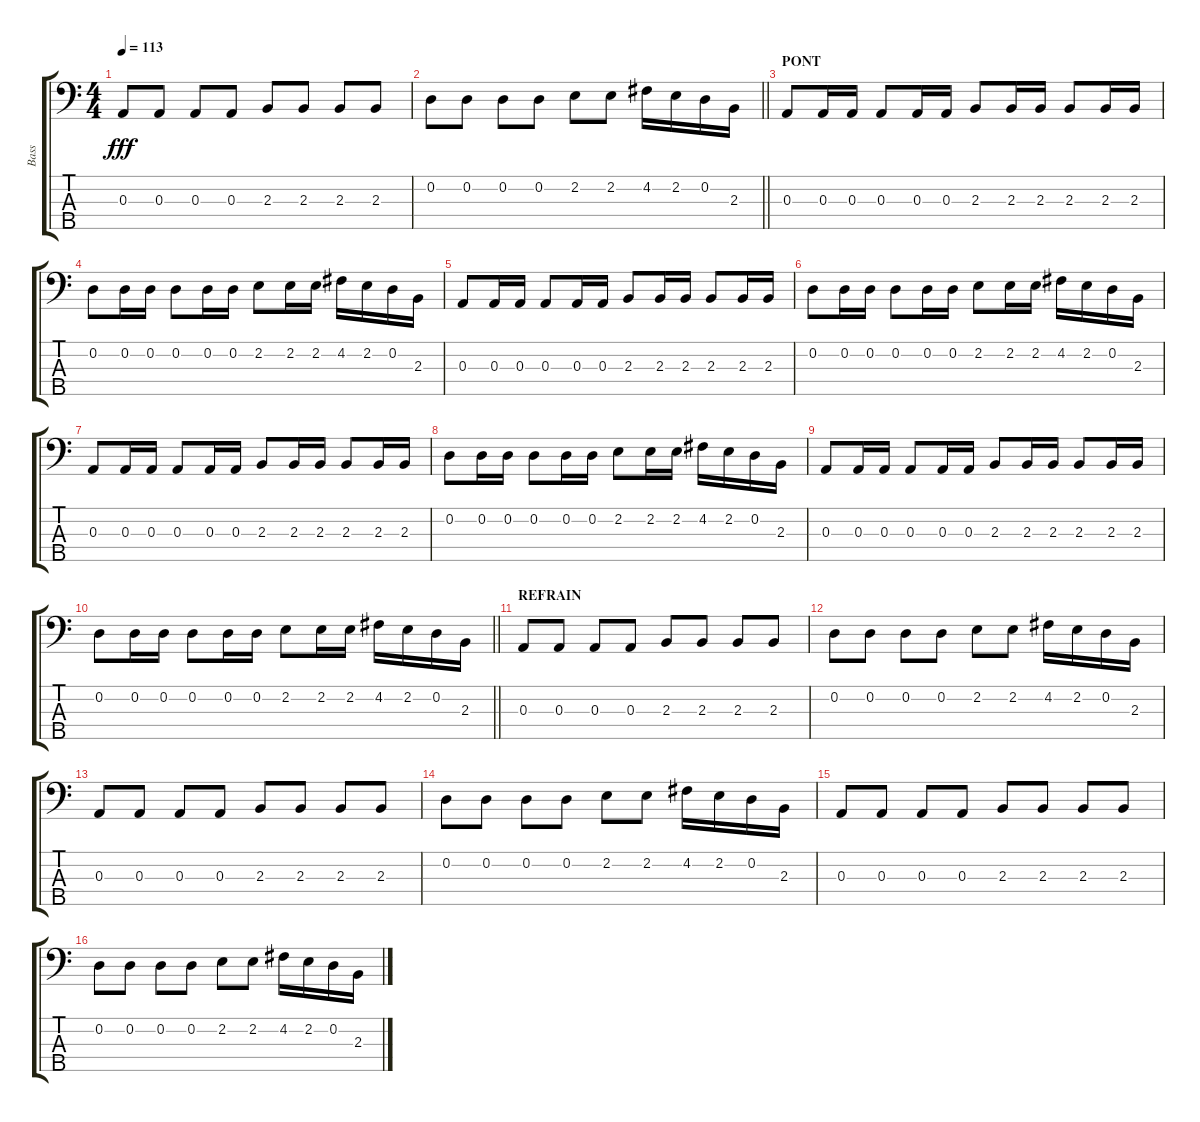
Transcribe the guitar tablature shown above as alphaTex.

\track ("Bass" "Bass") {instrument electricbassfinger}
\staff {score tabs}
\tuning (G2 D2 A1 E1 B0) {hide}
\ts (4 4)
\tempo 113
\clef f4
\ks c
0.3.8{dy fff} 0.3.8 0.3.8 0.3.8 2.3.8 2.3.8 2.3.8 2.3.8 |
\barLineRight lightlight
0.2.8 0.2.8 0.2.8 0.2.8 2.2.8 2.2.8 4.2.16 2.2.16 0.2.16 2.3.16 |
\section ("" "PONT")
0.3.8 0.3.16 0.3.16 0.3.8 0.3.16 0.3.16 2.3.8 2.3.16 2.3.16 2.3.8 2.3.16 2.3.16 |
0.2.8 0.2.16 0.2.16 0.2.8 0.2.16 0.2.16 2.2.8 2.2.16 2.2.16 4.2.16 2.2.16 0.2.16 2.3.16 |
0.3.8 0.3.16 0.3.16 0.3.8 0.3.16 0.3.16 2.3.8 2.3.16 2.3.16 2.3.8 2.3.16 2.3.16 |
0.2.8 0.2.16 0.2.16 0.2.8 0.2.16 0.2.16 2.2.8 2.2.16 2.2.16 4.2.16 2.2.16 0.2.16 2.3.16 |
0.3.8 0.3.16 0.3.16 0.3.8 0.3.16 0.3.16 2.3.8 2.3.16 2.3.16 2.3.8 2.3.16 2.3.16 |
0.2.8 0.2.16 0.2.16 0.2.8 0.2.16 0.2.16 2.2.8 2.2.16 2.2.16 4.2.16 2.2.16 0.2.16 2.3.16 |
0.3.8 0.3.16 0.3.16 0.3.8 0.3.16 0.3.16 2.3.8 2.3.16 2.3.16 2.3.8 2.3.16 2.3.16 |
\barLineRight lightlight
0.2.8 0.2.16 0.2.16 0.2.8 0.2.16 0.2.16 2.2.8 2.2.16 2.2.16 4.2.16 2.2.16 0.2.16 2.3.16 |
\section ("" "REFRAIN")
0.3.8 0.3.8 0.3.8 0.3.8 2.3.8 2.3.8 2.3.8 2.3.8 |
0.2.8 0.2.8 0.2.8 0.2.8 2.2.8 2.2.8 4.2.16 2.2.16 0.2.16 2.3.16 |
0.3.8 0.3.8 0.3.8 0.3.8 2.3.8 2.3.8 2.3.8 2.3.8 |
0.2.8 0.2.8 0.2.8 0.2.8 2.2.8 2.2.8 4.2.16 2.2.16 0.2.16 2.3.16 |
0.3.8 0.3.8 0.3.8 0.3.8 2.3.8 2.3.8 2.3.8 2.3.8 |
0.2.8 0.2.8 0.2.8 0.2.8 2.2.8 2.2.8 4.2.16 2.2.16 0.2.16 2.3.16
